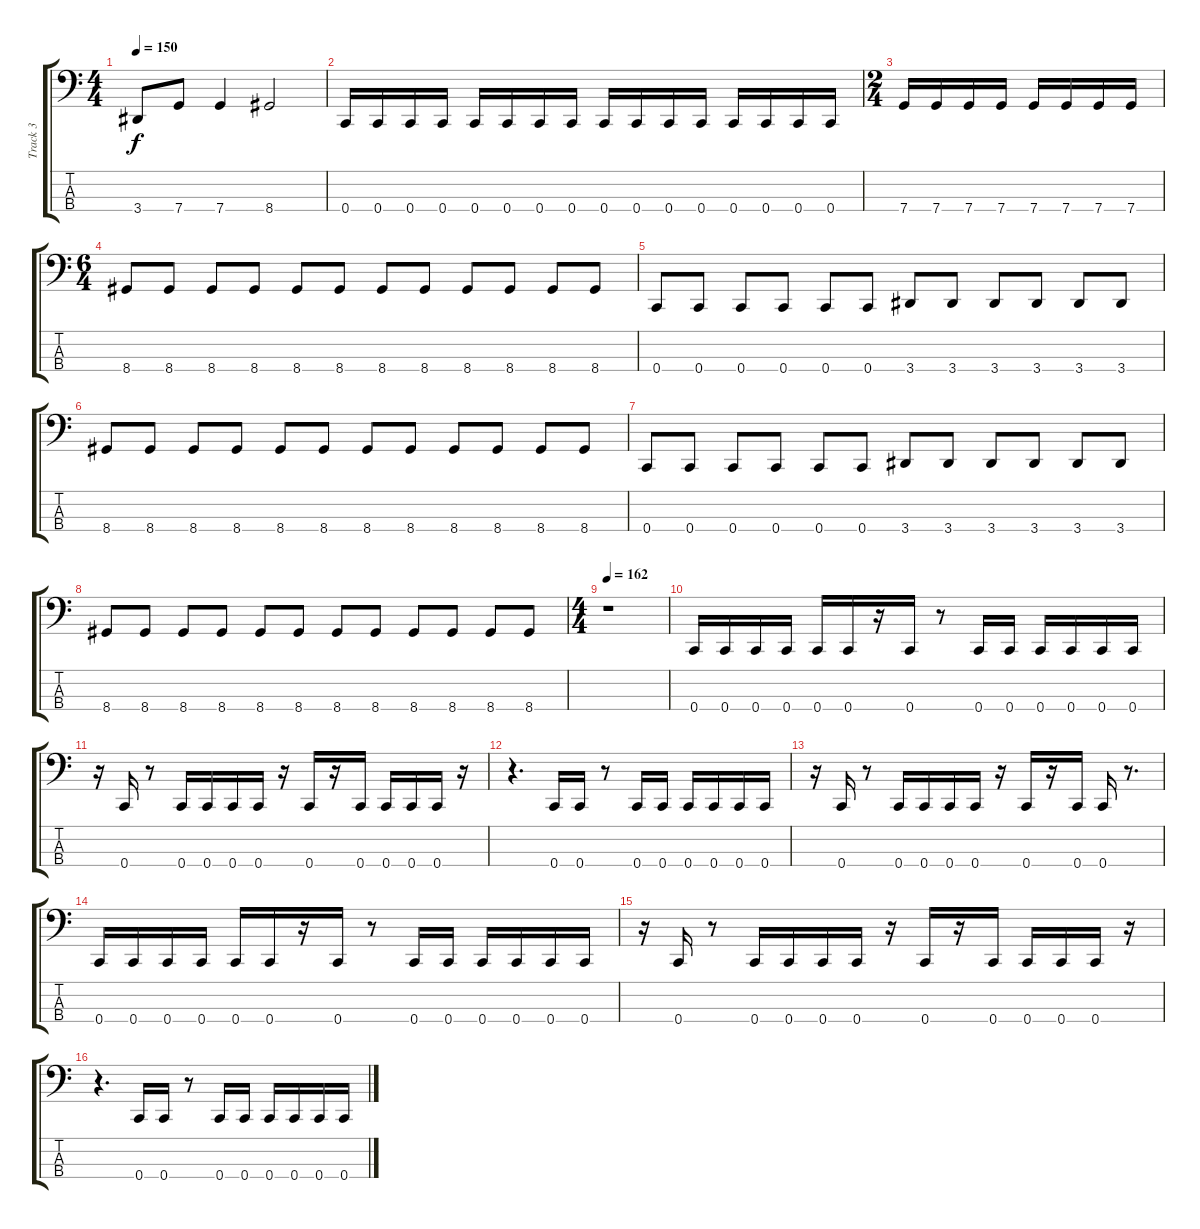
\track ("Track 3" "Track 3") {instrument electricbassfinger}
\staff {score tabs}
\tuning (F2 C2 G1 C1) {hide}
\ts (4 4)
\tempo 150
\clef f4
\ks c
3.4{t}.8{dy f} 7.4.8 7.4.4 8.4.2 |
0.4.16 0.4.16 0.4.16 0.4.16 0.4.16 0.4.16 0.4.16 0.4.16 0.4.16 0.4.16 0.4.16 0.4.16 0.4.16 0.4.16 0.4.16 0.4.16 |
\ts (2 4)
7.4.16 7.4.16 7.4.16 7.4.16 7.4.16 7.4.16 7.4.16 7.4.16 |
\ts (6 4)
8.4.8 8.4.8 8.4.8 8.4.8 8.4.8 8.4.8 8.4.8 8.4.8 8.4.8 8.4.8 8.4.8 8.4.8 |
0.4.8 0.4.8 0.4.8 0.4.8 0.4.8 0.4.8 3.4.8 3.4.8 3.4.8 3.4.8 3.4.8 3.4.8 |
8.4.8 8.4.8 8.4.8 8.4.8 8.4.8 8.4.8 8.4.8 8.4.8 8.4.8 8.4.8 8.4.8 8.4.8 |
0.4.8 0.4.8 0.4.8 0.4.8 0.4.8 0.4.8 3.4.8 3.4.8 3.4.8 3.4.8 3.4.8 3.4.8 |
8.4.8 8.4.8 8.4.8 8.4.8 8.4.8 8.4.8 8.4.8 8.4.8 8.4.8 8.4.8 8.4.8 8.4.8 |
\ts (4 4)
\tempo 162
r.1 |
0.4.16 0.4.16 0.4.16 0.4.16 0.4.16 0.4.16 r.16 0.4.16 r.8 0.4.16 0.4.16 0.4.16 0.4.16 0.4.16 0.4.16 |
r.16 0.4.16 r.8 0.4.16 0.4.16 0.4.16 0.4.16 r.16 0.4.16 r.16 0.4.16 0.4.16 0.4.16 0.4.16 r.16 |
r.4{d} 0.4.16 0.4.16 r.8 0.4.16 0.4.16 0.4.16 0.4.16 0.4.16 0.4.16 |
r.16 0.4.16 r.8 0.4.16 0.4.16 0.4.16 0.4.16 r.16 0.4.16 r.16 0.4.16 0.4.16 r.8{d} |
0.4.16 0.4.16 0.4.16 0.4.16 0.4.16 0.4.16 r.16 0.4.16 r.8 0.4.16 0.4.16 0.4.16 0.4.16 0.4.16 0.4.16 |
r.16 0.4.16 r.8 0.4.16 0.4.16 0.4.16 0.4.16 r.16 0.4.16 r.16 0.4.16 0.4.16 0.4.16 0.4.16 r.16 |
r.4{d} 0.4.16 0.4.16 r.8 0.4.16 0.4.16 0.4.16 0.4.16 0.4.16 0.4.16
